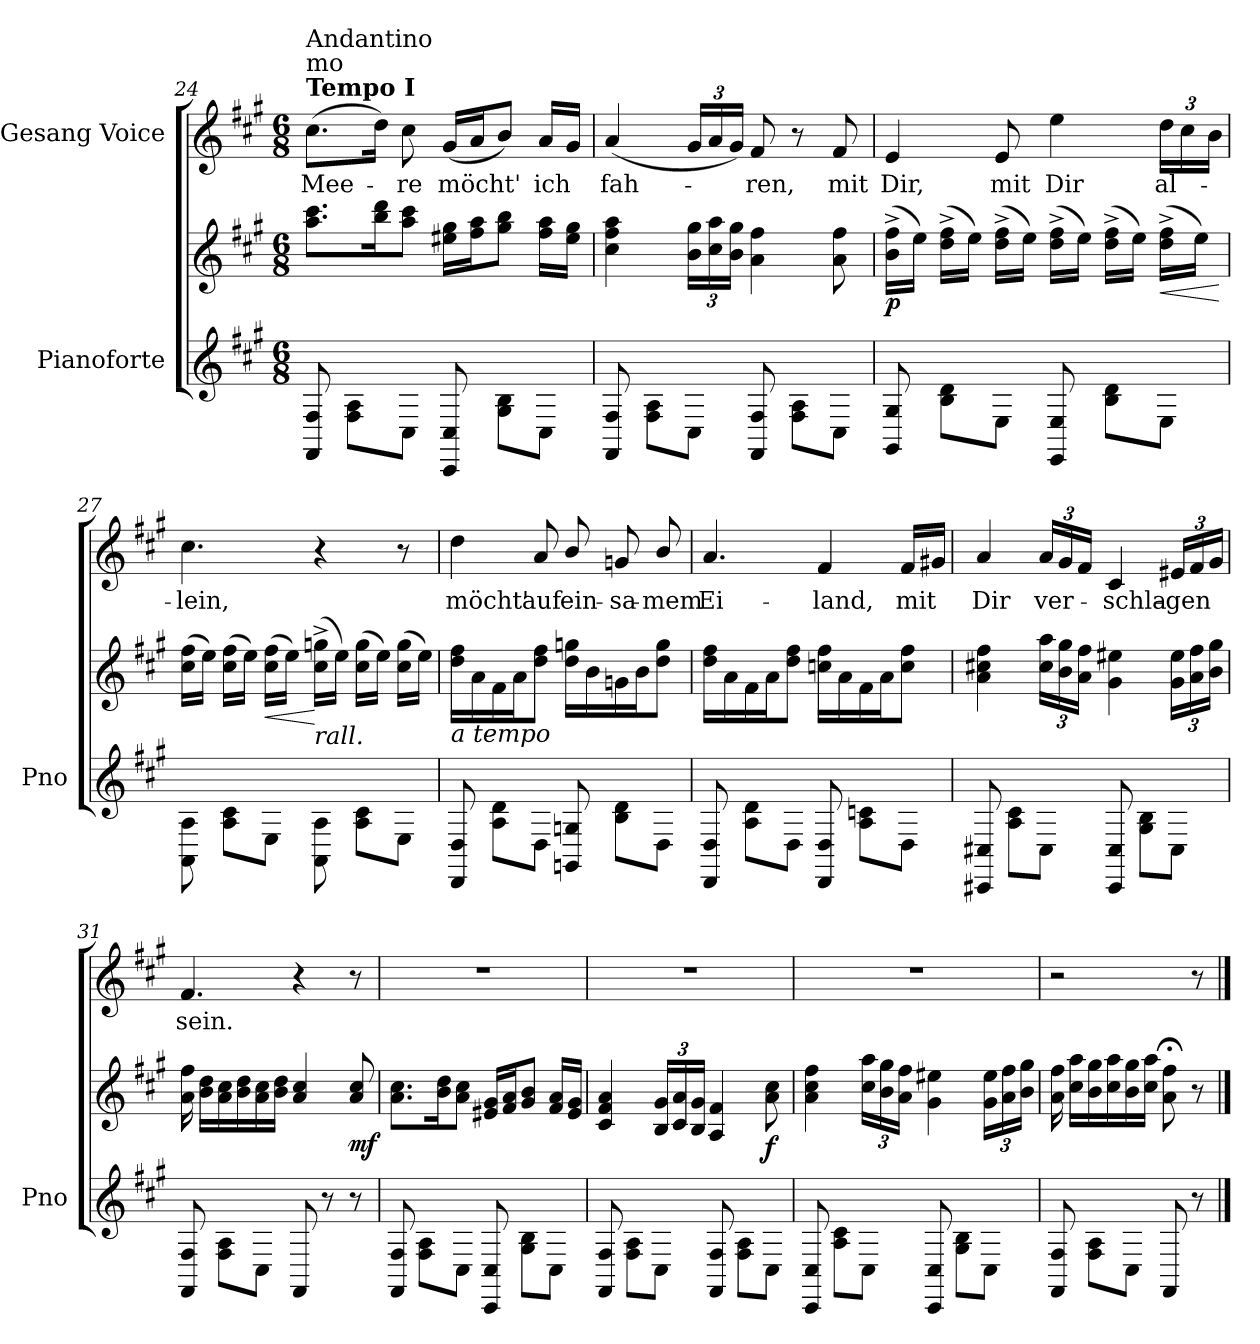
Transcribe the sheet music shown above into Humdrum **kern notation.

**kern	**kern	**dynam	**kern	**text
*part2	*part2	*part2	*part1	*part1
*staff3	*staff2	*staff2/3	*staff1	*staff1
*I"Pianoforte	*	*	*I"Gesang Voice	*
*I'Pno	*	*	*	*
*clefG2	*clefG2	*	*clefG2	*
*k[f#c#g#]	*k[f#c#g#]	*	*k[f#c#g#]	*
*M6/8	*M6/8	*	*M6/8	*
=24	=24	=24	=24	=24
!	!	!	!LO:TX:a:B:t=Tempo I	!
!	!	!	!LO:TX:a:t=mo	!
!	!	!	!LO:TX:a:t=Andantino	!
!	!	!	!	!LO:LY:b
8FF#/ 8F#/	8.aa\ 8.ccc#\L	.	(8.cc#\L	Mee-
8F#\ 8A\L	.	.	.	.
.	16bb\ 16ddd\K	.	16dd\Jk)	.
!	!	!	!	!LO:LY:b
8C#\J	8aa\ 8ccc#\J	.	8cc#\	-re
!	!	!	!	!LO:LY:b
8CC#/ 8C#/	16ee#X\ 16gg#\LL	.	(16g#/LL	möcht'
.	16ff#\ 16aa\J	.	16a/J	.
8G#\ 8B\L	8gg#\ 8bb\J	.	8b/J)	.
!	!	!	!	!LO:LY:b
8C#\J	16ff#\ 16aa\LL	.	16a/LL	ich
.	16ee#\ 16gg#\JJ	.	16g#/JJ	.
!!LO:LB:g=z
=25	=25	=25	=25	=25
!	!	!	!	!LO:LY:b
8FF#/ 8F#/	4cc#\ 4ff#\ 4aa\	.	(4a/	fah-
8F#\ 8A\L	.	.	.	.
*	*Xbrackettup	*	*Xbrackettup	*
8C#\J	24b\ 24gg#\LL	.	24g#/LL	.
.	24cc#\ 24aa\	.	24a/	.
.	24b\ 24gg#\JJ	.	24g#/JJ)	.
!	!	!	!	!LO:LY:b
8FF#/ 8F#/	4a\ 4ff#\	.	8f#/	-ren,
8F#\ 8A\L	.	.	8r	.
!	!	!	!	!LO:LY:b
8C#\J	8a\ 8ff#\	.	8f#/	mit
=26	=26	=26	=26	=26
!	!	!LO:DY:b	!	!LO:LY:b
8GG#/ 8G#/	(16b\^> 16ff#\^>LL	p	4e/	Dir,
.	16ee\JJ)	.	.	.
8B\ 8d\L	(16dd\^> 16ff#\^>LL	.	.	.
.	16ee\JJ)	.	.	.
!	!	!	!	!LO:LY:b
8E\J	(16dd\^> 16ff#\^>LL	.	8e/	mit
.	16ee\JJ)	.	.	.
!	!	!	!	!LO:LY:b
8EE/ 8E/	(16dd\^> 16ff#\^>LL	.	4ee\	Dir
.	16ee\JJ)	.	.	.
8B\ 8d\L	(16dd\^> 16ff#\^>LL	.	.	.
.	16ee\JJ)	.	.	.
!	!	!LO:HP:b	!	!LO:LY:b
8E\J	(16dd\^> 16ff#\^>LL	<	24dd\LL	al-
.	.	.	24cc#\	.
.	16ee\JJ)	.	.	.
.	.	.	24b\JJ	.
.	.	[	.	.
=27	=27	=27	=27	=27
!	!	!	!	!LO:LY:b
8AA\ 8A\	(16cc#\ 16ff#\LL	.	4.cc#\	-lein,
.	16ee\JJ)	.	.	.
8A\ 8c#\L	(16cc#\ 16ff#\LL	.	.	.
.	16ee\JJ)	.	.	.
!	!	!LO:HP:b	!	!
8E\J	(16cc#\ 16ff#\LL	<	.	.
.	16ee\JJ)	.	.	.
!	!LO:TX:b:i:t=rall.	!	!	!
8AA\ 8A\	(16cc#\^< 16ggn\^<LL	[	4r	.
.	16ee\JJ)	.	.	.
8A\ 8c#\L	(16cc#\ 16gg\LL	.	.	.
.	16ee\JJ)	.	.	.
8E\J	(16cc#\ 16gg\LL	.	8r	.
.	16ee\JJ)	.	.	.
!!LO:LB:g=z
=28	=28	=28	=28	=28
!	!LO:TX:b:i:t=a tempo	!	!	!
!	!	!	!	!LO:LY:b
8DD/ 8D/	16dd\ 16ff#\LL	.	4dd\	möcht'
.	16a\	.	.	.
8A\ 8d\L	16f#\	.	.	.
.	16a\J	.	.	.
!	!	!	!	!LO:LY:b
8D\J	8dd\ 8ff#\J	.	8a/	auf
!	!	!	!	!LO:LY:b
8GGn/ 8Gn/	16dd\ 16ggn\LL	.	8b/	ein-
.	16b\	.	.	.
!	!	!	!	!LO:LY:b
8B\ 8d\L	16gn\	.	8gn/	-sa-
.	16b\J	.	.	.
!	!	!	!	!LO:LY:b
8D\J	8dd\ 8gg\J	.	8b/	-mem
=29	=29	=29	=29	=29
!	!	!	!	!LO:LY:b
8DD/ 8D/	16dd\ 16ff#\LL	.	4.a/	Ei-
.	16a\	.	.	.
8A\ 8d\L	16f#\	.	.	.
.	16a\J	.	.	.
8D\J	8dd\ 8ff#\J	.	.	.
!	!	!	!	!LO:LY:b
8DD/ 8D/	16ccn\ 16ff#\LL	.	4f#/	-land,
.	16a\	.	.	.
8A\ 8cn\L	16f#\	.	.	.
.	16a\J	.	.	.
!	!	!	!	!LO:LY:b
8D\J	8cc\ 8ff#\J	.	16f#/LL	mit
.	.	.	16g#X/JJ	.
=30	=30	=30	=30	=30
!	!	!	!	!LO:LY:b
8CC#X/ 8C#X/	4a\ 4cc#X\ 4ff#\	.	4a/	Dir
8A\ 8c#\L	.	.	.	.
!	!	!	!	!LO:LY:b
8C#\J	24cc#\ 24aa\LL	.	24a/LL	ver-
.	24b\ 24gg#\	.	24g#/	.
.	24a\ 24ff#\JJ	.	24f#/JJ	.
!	!	!	!	!LO:LY:b
8CC#/ 8C#/	4g#\ 4ee#X\	.	4c#/	-schla-
8G#\ 8B\L	.	.	.	.
!	!	!	!	!LO:LY:b
8C#\J	24g#\ 24ee#\LL	.	24e#X/LL	-gen
.	24a\ 24ff#\	.	24f#/	.
.	24b\ 24gg#\JJ	.	24g#/JJ	.
!!LO:LB:g=z
=31	=31	=31	=31	=31
!	!	!	!	!LO:LY:b
8FF#/ 8F#/	16a\ 16ff#\	.	4.f#/	sein.
.	16b\ 16dd\LL	.	.	.
8F#\ 8A\L	16a\ 16cc#\	.	.	.
.	16b\ 16dd\	.	.	.
8C#\J	16a\ 16cc#\	.	.	.
.	16b\ 16dd\JJ	.	.	.
8FF#/	4a/ 4cc#/	.	4r	.
8r	.	.	.	.
!	!	!LO:DY:b	!	!
8r	8a/ 8cc#/	mf	8r	.
!!LO:PB:g=z
=32	=32	=32	=32	=32
8FF#/ 8F#/	8.a\ 8.cc#\L	.	2.r	.
8F#\ 8A\L	.	.	.	.
.	16b\ 16dd\K	.	.	.
8C#\J	8a\ 8cc#\J	.	.	.
8CC#/ 8C#/	16e#X/ 16g#/LL	.	.	.
.	16f#/ 16a/J	.	.	.
8G#\ 8B\L	8g#/ 8b/J	.	.	.
8C#\J	16f#/ 16a/LL	.	.	.
.	16e#/ 16g#/JJ	.	.	.
=33	=33	=33	=33	=33
8FF#/ 8F#/	4c#/ 4f#/ 4a/	.	2.r	.
8F#\ 8A\L	.	.	.	.
8C#\J	24B/ 24g#/LL	.	.	.
.	24c#/ 24a/	.	.	.
.	24B/ 24g#/JJ	.	.	.
8FF#/ 8F#/	4A/ 4f#/	.	.	.
8F#\ 8A\L	.	.	.	.
!	!	!LO:DY:b	!	!
8C#\J	8a\ 8cc#\	f	.	.
=34	=34	=34	=34	=34
8CC#/ 8C#/	4a\ 4cc#\ 4ff#\	.	2.r	.
8A\ 8c#\L	.	.	.	.
8C#\J	24cc#\ 24aa\LL	.	.	.
.	24b\ 24gg#\	.	.	.
.	24a\ 24ff#\JJ	.	.	.
8CC#/ 8C#/	4g#\ 4ee#X\	.	.	.
8G#\ 8B\L	.	.	.	.
8C#\J	24g#\ 24ee#\LL	.	.	.
.	24a\ 24ff#\	.	.	.
.	24b\ 24gg#\JJ	.	.	.
=35	=35	=35	=35	=35
8FF#/ 8F#/	16a\ 16ff#\	.	2r	.
.	16cc#\ 16aa\LL	.	.	.
8F#\ 8A\L	16b\ 16gg#\	.	.	.
.	16cc#\ 16aa\	.	.	.
8C#\J	16b\ 16gg#\	.	.	.
.	16cc#\ 16aa\JJ	.	.	.
8FF#/	8a\;< 8ff#\;<	.	.	.
8r	8r	.	8r	.
==	==	==	==	==
*-	*-	*-	*-	*-
